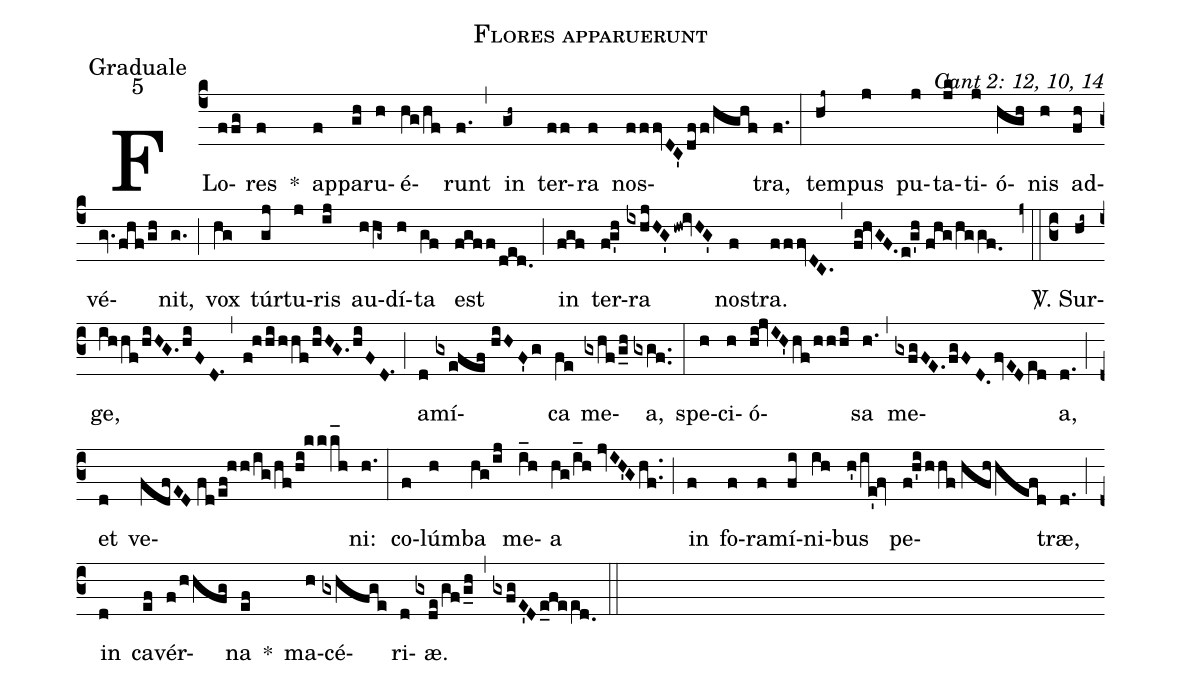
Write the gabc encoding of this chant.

name: Flores apparuerunt;
office-part: Graduale;
mode: 5;
commentary: Cant 2: 12, 10, 14;
%%
(c4) FLo(ffg)res(f) *() ap(f)pa(gh)ru(h)é(hg/hf)runt(f.) (,) in(gh~) ter(ff)ra(f) nos(fffvDC'dff/hghf)tra,(f.) (:)
tem(hj~)pus(j) pu(j)ta(jk)ti(j)ó(hgh)nis(h) ad(fh)vé(gv.fhf/gh)nit,(g.) (;) vox(hg) túr(gj)tu(j)ris(ij) au(hhg~)dí(h)ta(gf) est(fgff/ded.) (;) in(fgf) ter(fg'h)ra(ixhjHG'hw!ivHG') nos(f)tra.(fffvDC.) (,) (fg!hvGF.e!g'h//fhg/hggf.0) (z0::c3)
<sp>V/</sp>. Sur(hi~)ge,(ihhf/hiHG.hiFD.1) (,) (f!hhi/hhf/hiHG.hiFD.1) (;) a(d)mí(gxefef//hiHF'g)ca(fe) me(gxhf/g_h)a,(gxgf..) (:)
spe(h)ci(h)ó(hi!jvIH'hf/hhhi)sa(h.) (,) me(gxfgFE.fgFD.fvEDe[ll:1]d)a,(d.) (;) et(d) ve(fdfED//fd/!ef!hh/!ig/hf/hi!kkk_[hl:1]h)ni:(h.) (:)
co(f)lúm(h)ba(hg/ij) me(i_h)a(hg/i_h//jvIH'Ghf..) (;) in(f) fo(f)ra(f)mí(fi)ni(ih)bus(h'/ie'!fv) pe(f!h'i/hhf//hfhhefd)træ,(d.) (;) in(d) ca(ef)vér(f/hhfg)na(ef) *() ma(h)cé(gxhfge)ri(d)æ.(gxde/gf/g_h) (,) (gxfgE'De_fee[ll:1]d.0) (::)
